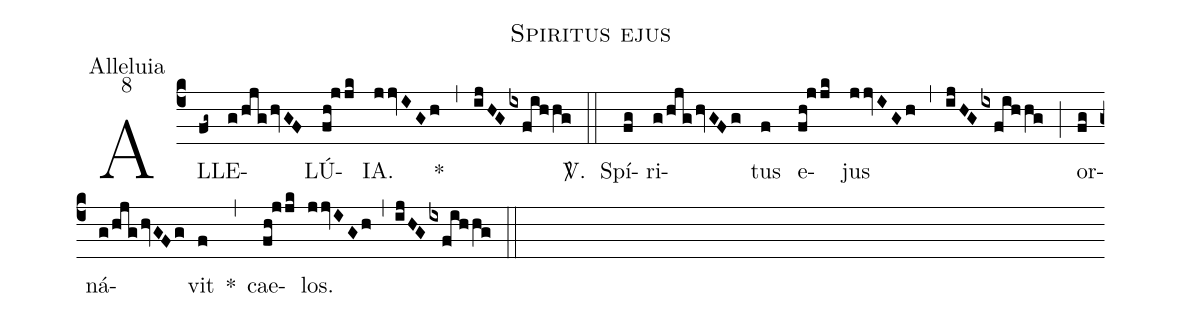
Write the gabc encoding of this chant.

name:Spiritus ejus;
office-part:Alleluia;
mode:8;
%%
(c4) AL(fg~)LE(g/hjg/hvGF)LÚ(fh!jjk)IA.(jjvIGh) *(,) (ijHGixfihhg) <sp>V/</sp>.(::) Spí(fg)ri(g/hjg/hvGFg)tus(f) e(fh!jjk)jus(jjvIGh) (,) (ijHGixfihhg) (;) or(fg)ná(g/hjg/hvGFg)vit(f) *(,) cae(fh!jjk)los.(jjvIGh) (,) (ijHGixfihhg) (::)
